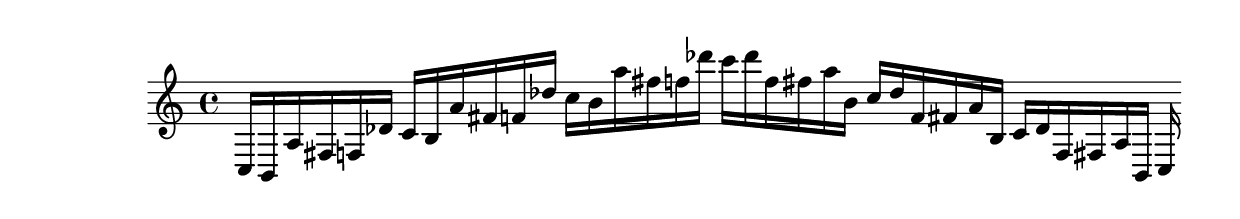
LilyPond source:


\new PianoStaff <<
\cadenzaOn
\new Staff = "right" {
\clef treble
    c16 [ b, a fis f des' ]
    c' [ b a' fis' f' des'' ]
    c'' [ b' a'' fis'' f'' des''' ]
    c''' [ des''' f'' fis'' a'' b' ]
    c'' [ des'' f' fis' a' b ]
    c' [ des' f fis a b, ]
    c
}
>>
